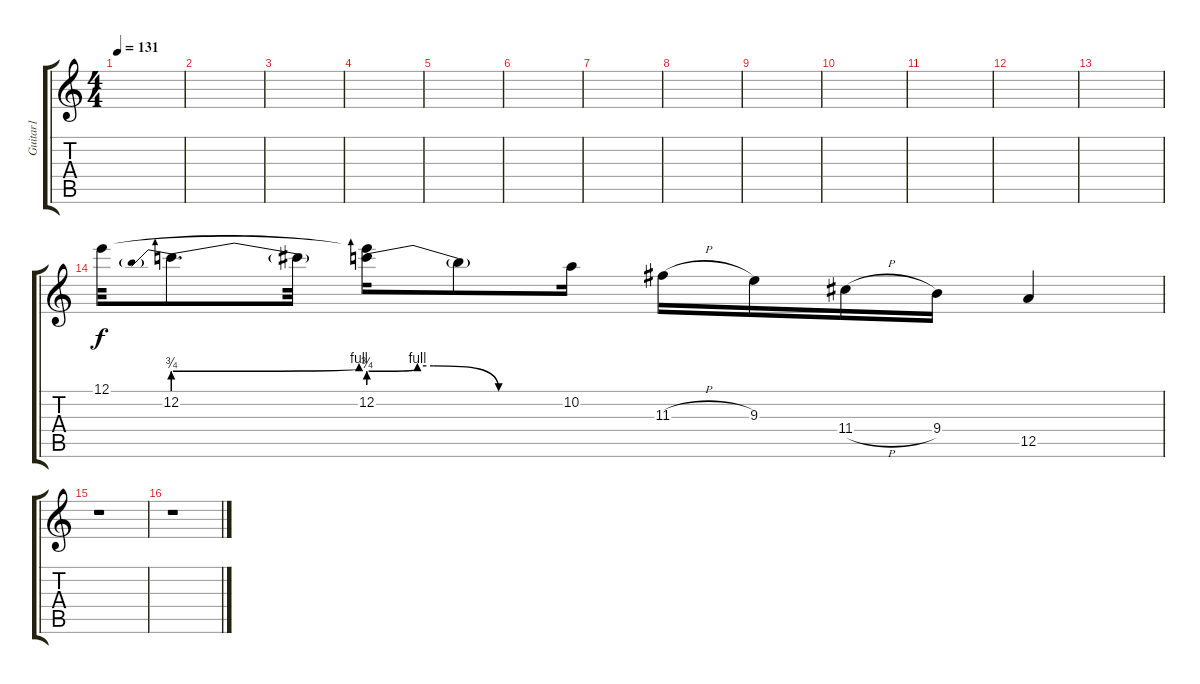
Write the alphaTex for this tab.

\track ("Guitar1" "Guitar1") {instrument electricguitarjazz}
\staff {score tabs}
\tuning (E4 B3 G3 D3 A2 E2) {hide}
\ts (4 4)
\tempo 131
\clef g2
\ks c
|
|
|
|
|
|
|
|
|
|
|
|
|
12.1.32 12.2{be (prebendbend 0 3 60 4)}.8{d} 12.2{t}.32 (12.1{t} 12.2{be (custom 0 3 15 4 20 4 40 0 60 0)}).16 12.2{t}.8 10.2.16 11.3{h}.16 9.3.16 11.4{h}.16 9.4.16 12.5.4 |
r.1 |
r.1
